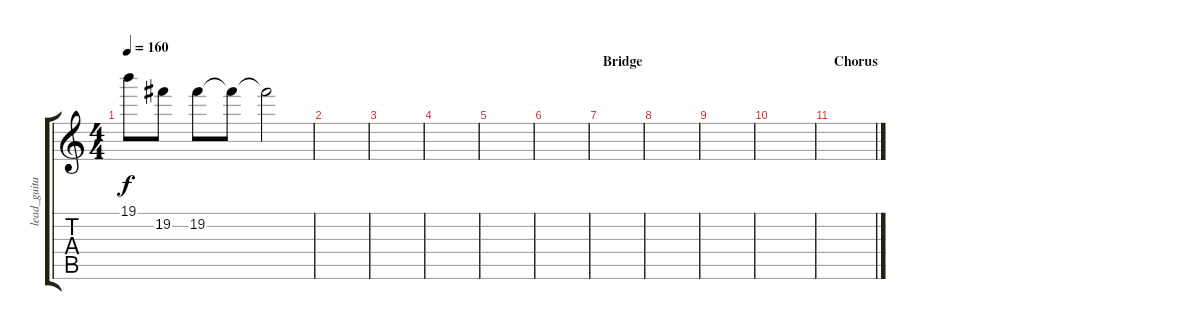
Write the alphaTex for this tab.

\track ("lead_guitar" "lead_guita") {instrument distortionguitar}
\staff {score tabs}
\tuning (E4 B3 G3 D3 A2 E2) {hide}
\ts (4 4)
\tempo 160
\clef g2
\ks c
19.1.8{dy f} 19.2.8 19.2.8 19.2{t}.8 19.2{t}.2 |
|
|
|
|
|
\section ("" "Bridge")
|
|
|
|
\section ("" "Chorus")
